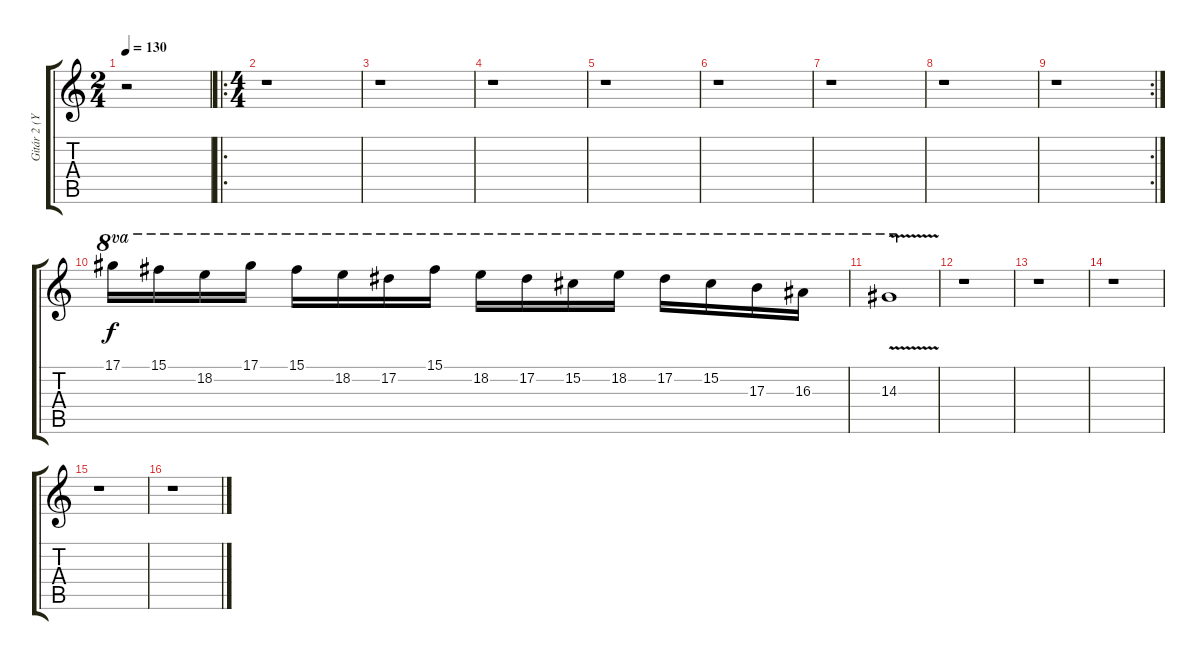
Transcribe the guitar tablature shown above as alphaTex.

\track ("Gitár 2 (Yngwie Malmsteen)" "Gitár 2 (Y") {instrument distortionguitar}
\staff {score tabs}
\tuning (Eb4 Bb3 Gb3 Db3 Ab2 Eb2) {hide}
\ts (2 4)
\tempo 130
\clef g2
\ks c
r.2{dy f instrument distortionguitar} |
\ro
\ts (4 4)
r.1 |
r.1 |
r.1 |
r.1 |
r.1 |
r.1 |
r.1 |
\rc 2
r.1 |
17.1.16{ot 8va} 15.1.16{ot 8va} 18.2.16{ot 8va} 17.1.16{ot 8va} 15.1.16{ot 8va} 18.2.16{ot 8va} 17.2.16{ot 8va} 15.1.16{ot 8va} 18.2.16{ot 8va} 17.2.16{ot 8va} 15.2.16{ot 8va} 18.2.16{ot 8va} 17.2.16{ot 8va} 15.2.16{ot 8va} 17.3.16{ot 8va} 16.3.16{ot 8va} |
14.3{v}.1{ot 8va} |
r.1 |
r.1 |
r.1 |
r.1 |
r.1
